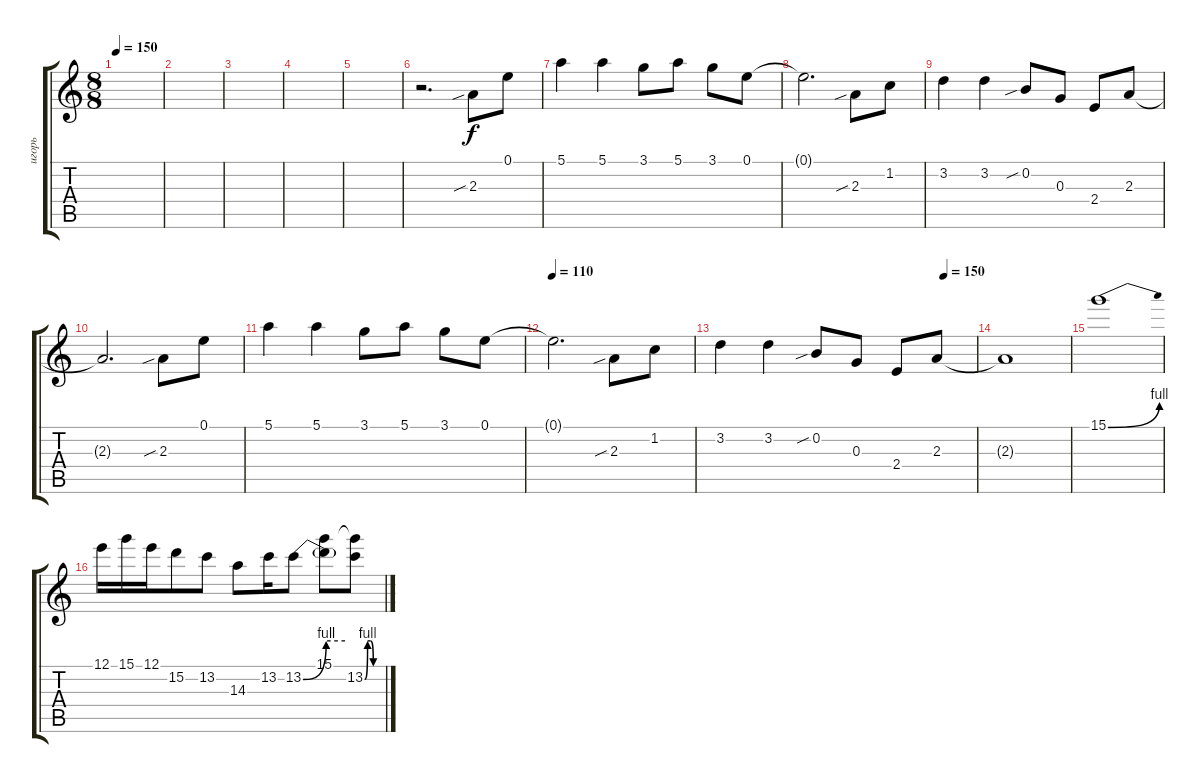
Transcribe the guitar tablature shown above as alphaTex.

\track ("игорь" "игорь") {instrument overdrivenguitar}
\staff {score tabs}
\tuning (E4 B3 G3 D3 A2 E2) {hide}
\ts (8 8)
\tempo 150
\clef g2
\ks c
|
|
|
|
|
r.2{d volume 16} 2.3{sib}.8{dy f} 0.1.8 |
5.1.4 5.1.4 3.1.8 5.1.8 3.1.8 0.1.8 |
0.1{t}.2{d} 2.3{sib}.8 1.2.8 |
3.2.4 3.2.4 0.2{sib}.8 0.3.8 2.4.8 2.3.8 |
2.3{t}.2{d} 2.3{sib}.8 0.1.8 |
5.1.4 5.1.4 3.1.8 5.1.8 3.1.8 0.1.8 |
\tempo 110
0.1{t}.2{d} 2.3{sib}.8 1.2.8 |
\tempo (150 0.875)
3.2.4 3.2.4 0.2{sib}.8 0.3.8 2.4.8 2.3.8 |
2.3{t}.1 |
15.1{be (bend 0 0 60 4)}.1 |
12.1.16 15.1.16 12.1.16 15.2.8 13.2.8 14.3.8 13.2.16 13.2{be (bend 0 0 60 4)}.8 (15.1 13.2{be (hold 0 4 60 4) t}).8 (15.1{t} 13.2{be (custom 0 0 10 4 20 4 30 0 60 0)}).8
